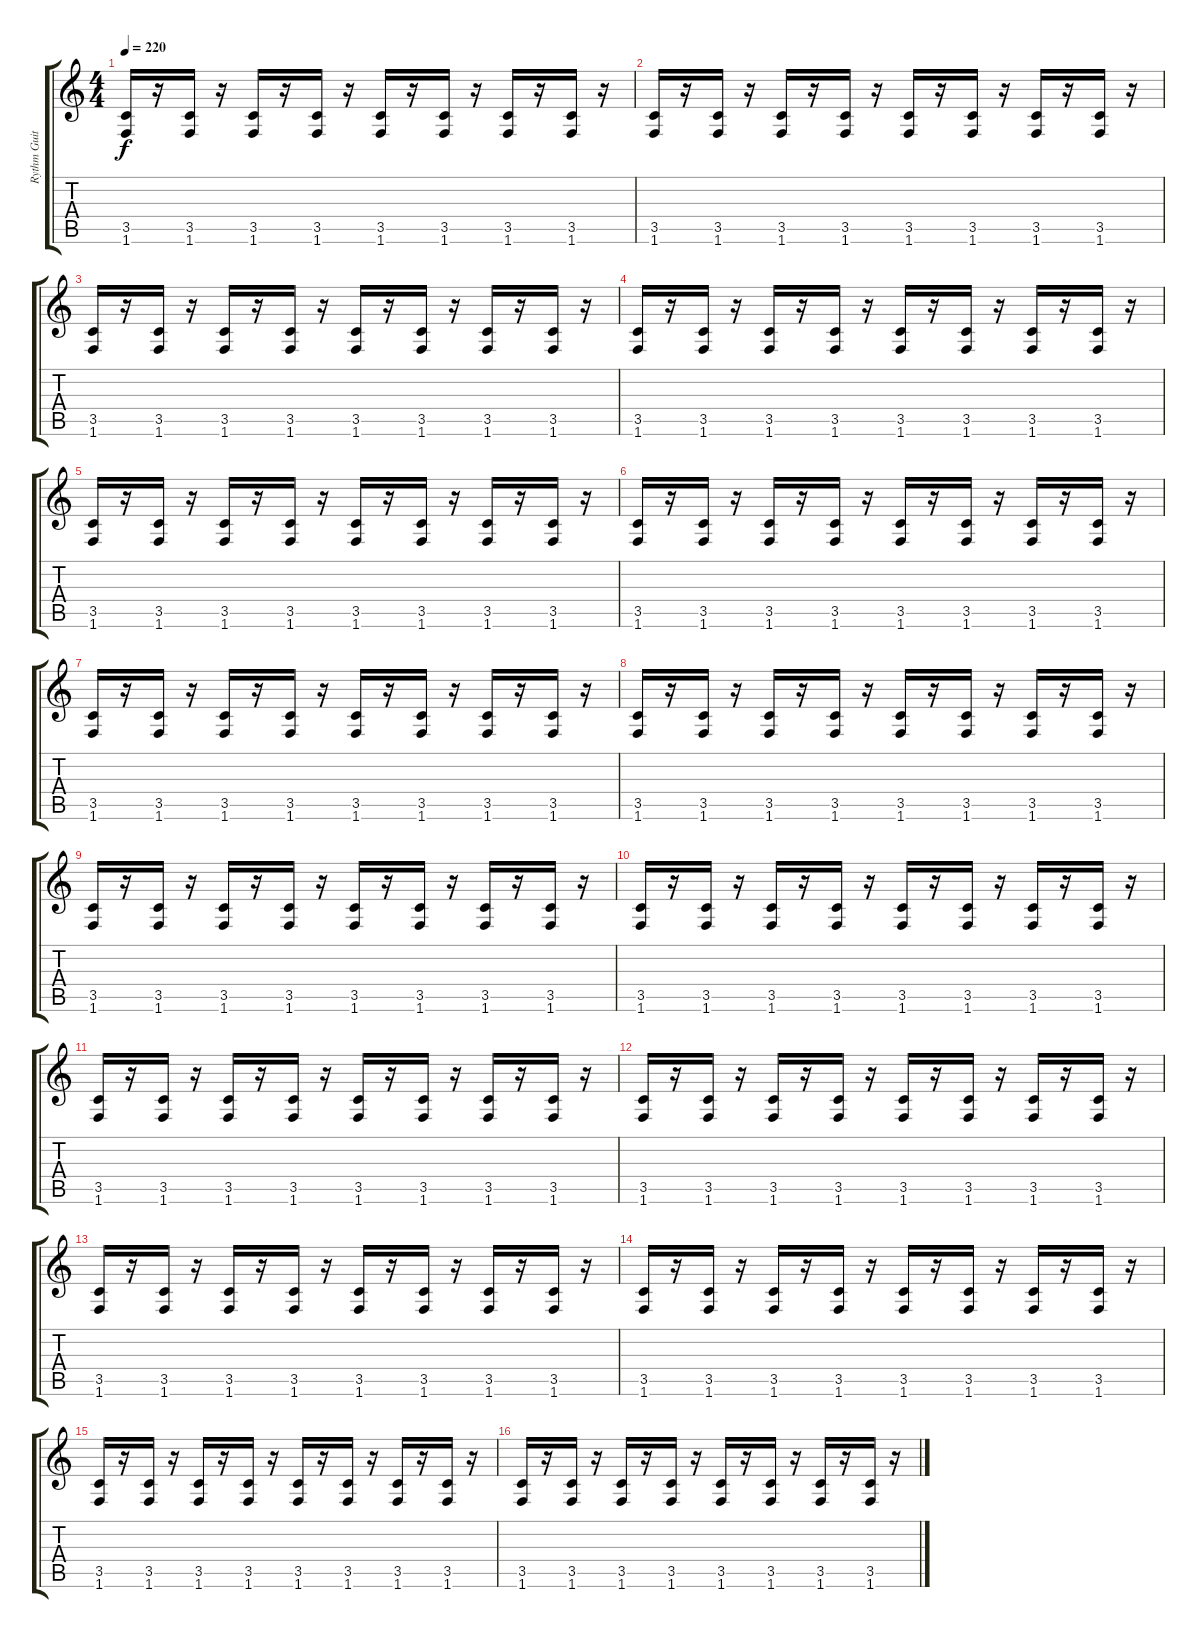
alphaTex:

\track ("Rythm Guitar" "Rythm Guit") {instrument distortionguitar}
\staff {score tabs}
\tuning (E4 B3 G3 D3 A2 E2) {hide}
\ts (4 4)
\tempo 220
\clef g2
\ks c
(3.5 1.6).16{dy f} r.16 (3.5 1.6).16 r.16 (3.5 1.6).16 r.16 (3.5 1.6).16 r.16 (3.5 1.6).16 r.16 (3.5 1.6).16 r.16 (3.5 1.6).16 r.16 (3.5 1.6).16 r.16 |
(3.5 1.6).16 r.16 (3.5 1.6).16 r.16 (3.5 1.6).16 r.16 (3.5 1.6).16 r.16 (3.5 1.6).16 r.16 (3.5 1.6).16 r.16 (3.5 1.6).16 r.16 (3.5 1.6).16 r.16 |
(3.5 1.6).16 r.16 (3.5 1.6).16 r.16 (3.5 1.6).16 r.16 (3.5 1.6).16 r.16 (3.5 1.6).16 r.16 (3.5 1.6).16 r.16 (3.5 1.6).16 r.16 (3.5 1.6).16 r.16 |
(3.5 1.6).16 r.16 (3.5 1.6).16 r.16 (3.5 1.6).16 r.16 (3.5 1.6).16 r.16 (3.5 1.6).16 r.16 (3.5 1.6).16 r.16 (3.5 1.6).16 r.16 (3.5 1.6).16 r.16 |
(3.5 1.6).16 r.16 (3.5 1.6).16 r.16 (3.5 1.6).16 r.16 (3.5 1.6).16 r.16 (3.5 1.6).16 r.16 (3.5 1.6).16 r.16 (3.5 1.6).16 r.16 (3.5 1.6).16 r.16 |
(3.5 1.6).16 r.16 (3.5 1.6).16 r.16 (3.5 1.6).16 r.16 (3.5 1.6).16 r.16 (3.5 1.6).16 r.16 (3.5 1.6).16 r.16 (3.5 1.6).16 r.16 (3.5 1.6).16 r.16 |
(3.5 1.6).16 r.16 (3.5 1.6).16 r.16 (3.5 1.6).16 r.16 (3.5 1.6).16 r.16 (3.5 1.6).16 r.16 (3.5 1.6).16 r.16 (3.5 1.6).16 r.16 (3.5 1.6).16 r.16 |
(3.5 1.6).16 r.16 (3.5 1.6).16 r.16 (3.5 1.6).16 r.16 (3.5 1.6).16 r.16 (3.5 1.6).16 r.16 (3.5 1.6).16 r.16 (3.5 1.6).16 r.16 (3.5 1.6).16 r.16 |
(3.5 1.6).16 r.16 (3.5 1.6).16 r.16 (3.5 1.6).16 r.16 (3.5 1.6).16 r.16 (3.5 1.6).16 r.16 (3.5 1.6).16 r.16 (3.5 1.6).16 r.16 (3.5 1.6).16 r.16 |
(3.5 1.6).16 r.16 (3.5 1.6).16 r.16 (3.5 1.6).16 r.16 (3.5 1.6).16 r.16 (3.5 1.6).16 r.16 (3.5 1.6).16 r.16 (3.5 1.6).16 r.16 (3.5 1.6).16 r.16 |
(3.5 1.6).16 r.16 (3.5 1.6).16 r.16 (3.5 1.6).16 r.16 (3.5 1.6).16 r.16 (3.5 1.6).16 r.16 (3.5 1.6).16 r.16 (3.5 1.6).16 r.16 (3.5 1.6).16 r.16 |
(3.5 1.6).16 r.16 (3.5 1.6).16 r.16 (3.5 1.6).16 r.16 (3.5 1.6).16 r.16 (3.5 1.6).16 r.16 (3.5 1.6).16 r.16 (3.5 1.6).16 r.16 (3.5 1.6).16 r.16 |
(3.5 1.6).16 r.16 (3.5 1.6).16 r.16 (3.5 1.6).16 r.16 (3.5 1.6).16 r.16 (3.5 1.6).16 r.16 (3.5 1.6).16 r.16 (3.5 1.6).16 r.16 (3.5 1.6).16 r.16 |
(3.5 1.6).16 r.16 (3.5 1.6).16 r.16 (3.5 1.6).16 r.16 (3.5 1.6).16 r.16 (3.5 1.6).16 r.16 (3.5 1.6).16 r.16 (3.5 1.6).16 r.16 (3.5 1.6).16 r.16 |
(3.5 1.6).16 r.16 (3.5 1.6).16 r.16 (3.5 1.6).16 r.16 (3.5 1.6).16 r.16 (3.5 1.6).16 r.16 (3.5 1.6).16 r.16 (3.5 1.6).16 r.16 (3.5 1.6).16 r.16 |
(3.5 1.6).16 r.16 (3.5 1.6).16 r.16 (3.5 1.6).16 r.16 (3.5 1.6).16 r.16 (3.5 1.6).16 r.16 (3.5 1.6).16 r.16 (3.5 1.6).16 r.16 (3.5 1.6).16 r.16
